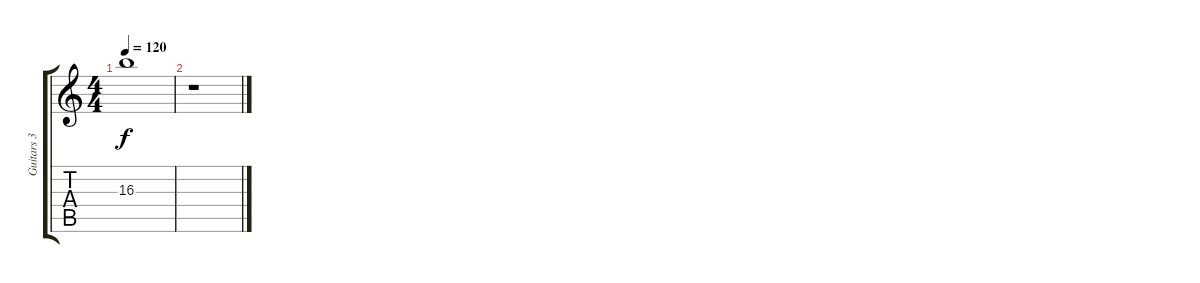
\track ("Guitars 3" "Guitars 3") {instrument overdrivenguitar}
\staff {score tabs}
\tuning (E4 B3 G3 D3 A2 E2) {hide}
\ts (4 4)
\tempo 120
\clef g2
\ks c
16.3{t}.1{dy f} |
r.1
